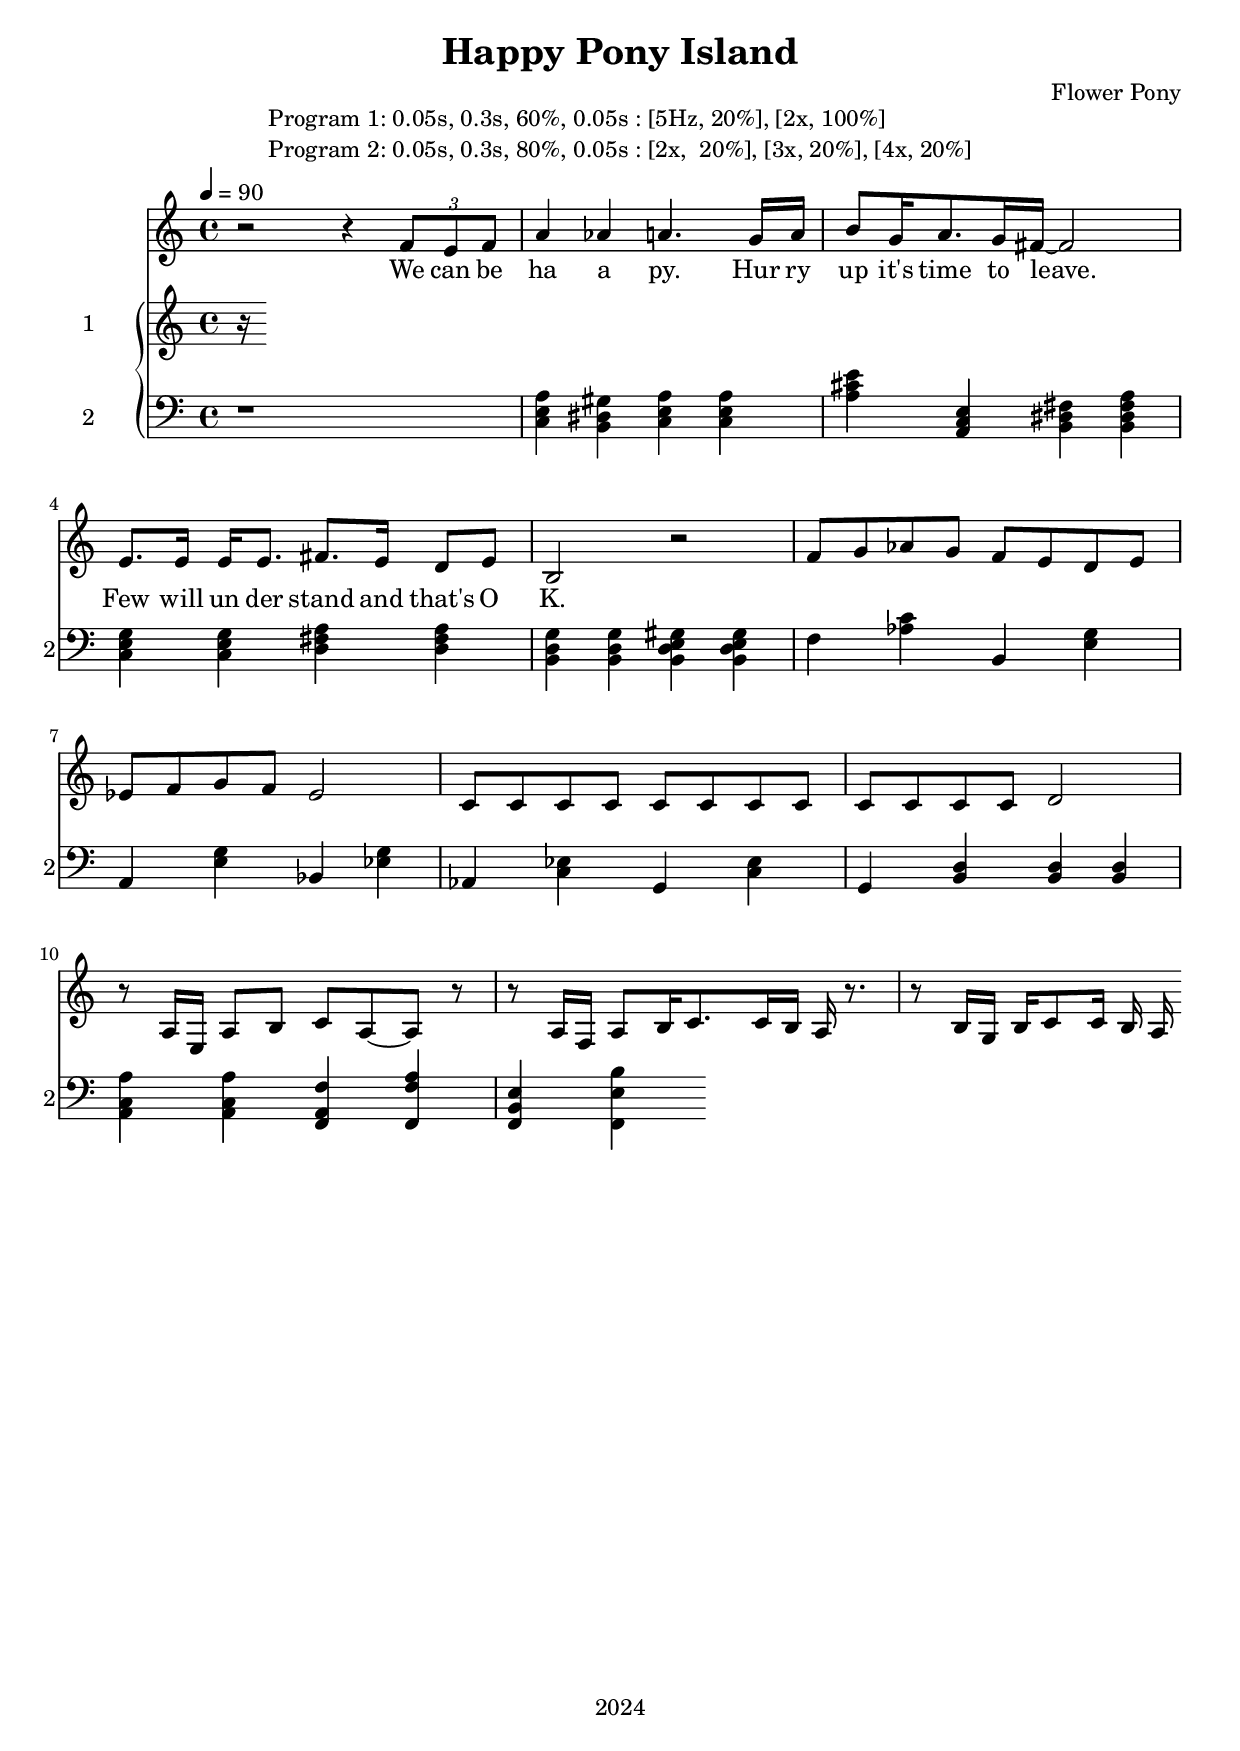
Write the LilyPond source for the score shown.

\version "2.21.0"

\header {
 date = "2024"
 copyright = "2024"
 title = "Happy Pony Island"
 composer = "Flower Pony"
}


\book {

\markup {
  \fill-line {
    ""
    {
      \column {
        \left-align {
          "Program 1: 0.05s, 0.3s, 60%, 0.05s : [5Hz, 20%], [2x, 100%]"
          "Program 2: 0.05s, 0.3s, 80%, 0.05s : [2x,  20%], [3x, 20%], [4x, 20%]"
        }
      }
    }
    ""
  }
}

  \score {
  <<
    \new Staff = "singer" <<
      \new Voice = "vocal" { \time 4/4

 % Starting with rests to come in on the fourth count
  r2 r4 
  \tuplet 3/2 { f'8 e'8 f'8 } % Triplet starting on the fourth count
  a'4 aes'4 a'4.
                     g'16 a'16 b'8 g'16 a'8. g'16 fis'16~ fis'2

                     e'8. e'16 e'16 e'8. fis'8. e'16 d'8 e'8 b2 r2

                    f'8 g' aes' g' f' e' d' e' ees' f' g' f' ees'2  c'8 c'8 c'8 c'8 c'8 c'8 c'8 c'8 c'8 c'8 c'8 c'8 d'2 
                    r8 a16 e16 a8 b8 c'8 a8~ a8 r8 r8 a16 f16 a8 b16 c'8. c'16 b16 a r8.
                    r8 b16 g16 b16 c'8 c'16 b16 a16 

                       }
      \addlyrics { 

                    We can be ha a py.
                    Hur ry up it's time to leave.
                    Few will un der stand and that's O K. 
                    }
                            
    >>
\new PianoStaff = "piano" <<
      \new Staff = "upper" \with {
  instrumentName = "1"
  shortInstrumentName = "1"
}
{
        \set Staff.midiInstrument = "acoustic grand"
        \tempo 4 = 90 % This sets the quarter note (crotchet) to 120 BPM

       \clef treble 
        \time 4/4 


                                        { r }
      }
      \new Staff = "lower" 
\with {
  instrumentName = "2"
  shortInstrumentName = "2"
} { 
        \set Staff.midiInstrument = "bright acoustic"
        \tempo 4 = 90 % This sets the quarter note (crotchet) to 120 BPM

        \clef bass 
        \time 4/4 
       { r1 <c e a>4 <b, dis gis> <c e a> <c e a> <a cis' e'> <a, c e> <b, dis fis> <b, dis fis a> <c e g> <c e g> <d fis a> <d fis a> <b, d g> <b, d g> <b, d e gis> <b, d e gis> 
         <f> <aes c'> <b,> <e g> <a,> <e g> <bes,> <ees g> <aes,> <c ees> <g,> <c ees> <g,> <b, d> <b, d> <b, d>
         <a, c a> <a, c a> <f, a, f> <f, a f> <f, b, e> <f, b e> } 
      }
    >>


  >>
  \layout { }
  \midi { }
  }
}
